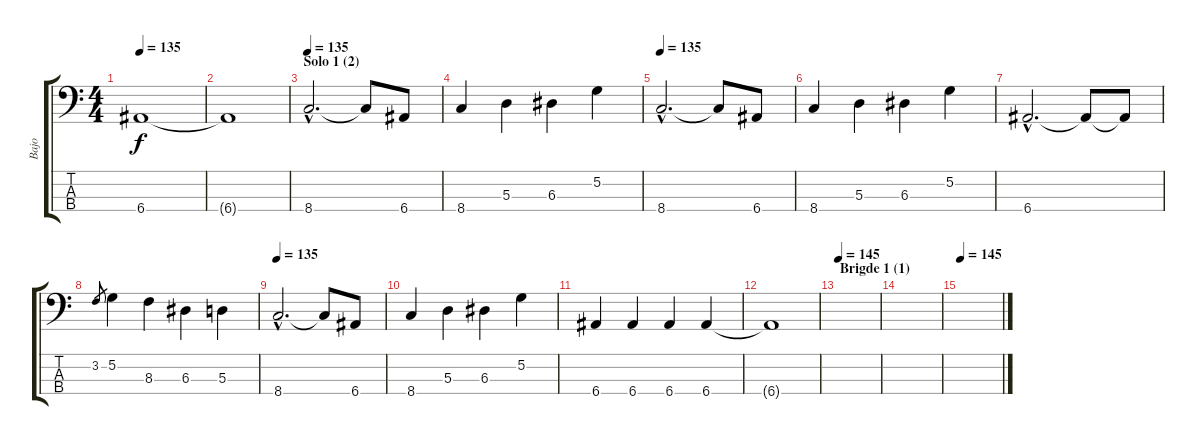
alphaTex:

\track ("Bajo" "Bajo") {instrument electricbassfinger}
\staff {score tabs}
\tuning (G2 D2 A1 E1) {hide}
\ts (4 4)
\tempo 135
\clef f4
\ks c
6.4.1{dy f} |
6.4{t}.1 |
\section ("" "Solo 1 (2)")
\tempo 135
8.4{hac}.2{d} 8.4{t}.8 6.4.8 |
8.4.4 5.3.4 6.3.4 5.2.4 |
\tempo 135
8.4{hac}.2{d} 8.4{t}.8 6.4.8 |
8.4.4 5.3.4 6.3.4 5.2.4 |
6.4{hac}.2{d} 6.4{t}.8 6.4{t}.8 |
3.2.8{gr} 5.2.4 8.3.4 6.3.4 5.3.4 |
\tempo 135
8.4{hac}.2{d} 8.4{t}.8 6.4.8 |
8.4.4 5.3.4 6.3.4 5.2.4 |
6.4.4 6.4.4 6.4.4 6.4.4 |
6.4{t}.1 |
\section ("" "Brigde 1 (1)")
\tempo 145
|
|
\tempo 145
